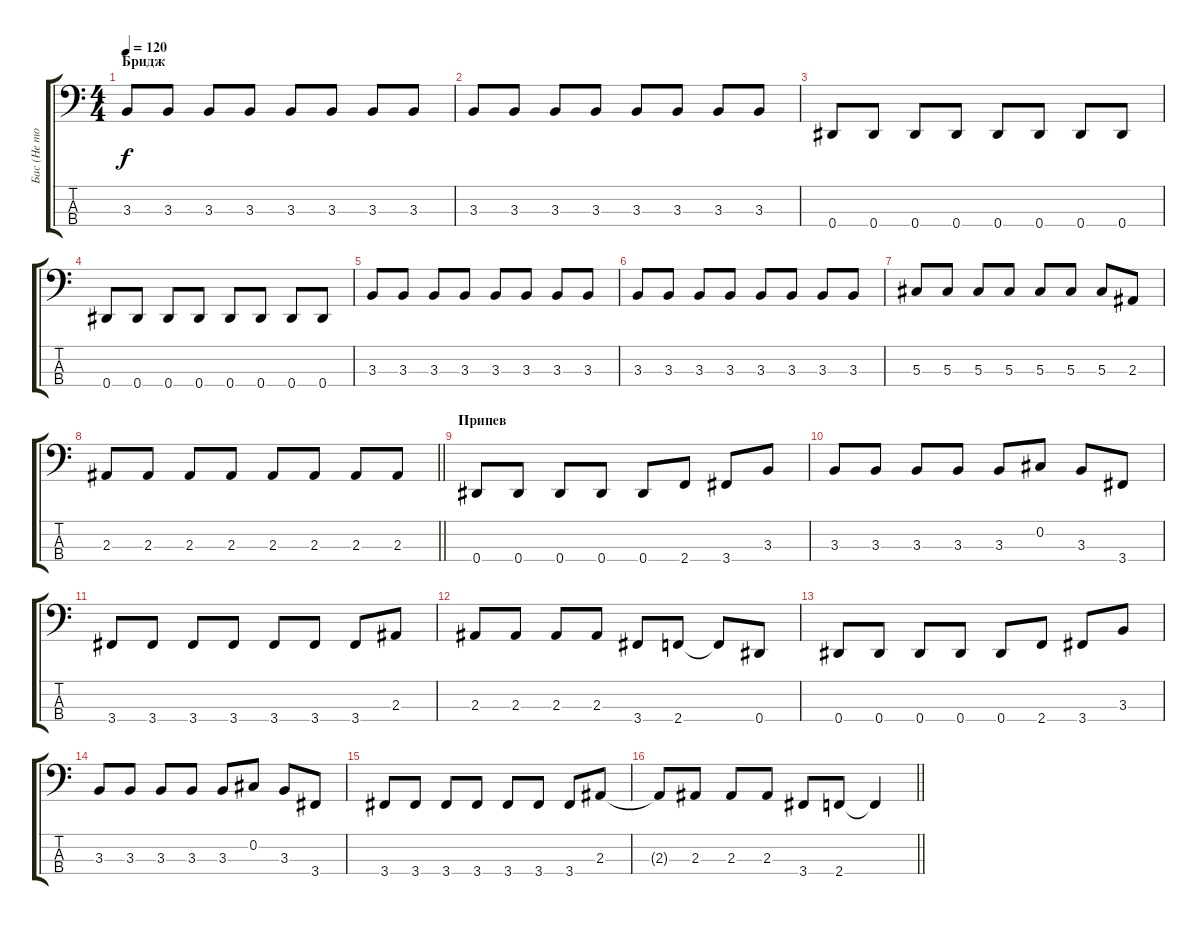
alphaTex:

\track ("Бас (Не точно)" "Бас (Не то") {instrument electricbassfinger}
\staff {score tabs}
\tuning (Gb2 Db2 Ab1 Eb1) {hide}
\ts (4 4)
\section ("" "Бридж")
\tempo 120
\clef f4
\ks c
3.3.8{dy f} 3.3.8 3.3.8 3.3.8 3.3.8 3.3.8 3.3.8 3.3.8 |
3.3.8 3.3.8 3.3.8 3.3.8 3.3.8 3.3.8 3.3.8 3.3.8 |
0.4.8 0.4.8 0.4.8 0.4.8 0.4.8 0.4.8 0.4.8 0.4.8 |
0.4.8 0.4.8 0.4.8 0.4.8 0.4.8 0.4.8 0.4.8 0.4.8 |
3.3.8 3.3.8 3.3.8 3.3.8 3.3.8 3.3.8 3.3.8 3.3.8 |
3.3.8 3.3.8 3.3.8 3.3.8 3.3.8 3.3.8 3.3.8 3.3.8 |
5.3.8 5.3.8 5.3.8 5.3.8 5.3.8 5.3.8 5.3.8 2.3.8 |
\barLineRight lightlight
2.3.8 2.3.8 2.3.8 2.3.8 2.3.8 2.3.8 2.3.8 2.3.8 |
\section ("" "Припев")
0.4.8 0.4.8 0.4.8 0.4.8 0.4.8 2.4.8 3.4.8 3.3.8 |
3.3.8 3.3.8 3.3.8 3.3.8 3.3.8 0.2.8 3.3.8 3.4.8 |
3.4.8 3.4.8 3.4.8 3.4.8 3.4.8 3.4.8 3.4.8 2.3.8 |
2.3.8 2.3.8 2.3.8 2.3.8 3.4.8 2.4.8 2.4{t}.8 0.4.8 |
0.4.8 0.4.8 0.4.8 0.4.8 0.4.8 2.4.8 3.4.8 3.3.8 |
3.3.8 3.3.8 3.3.8 3.3.8 3.3.8 0.2.8 3.3.8 3.4.8 |
3.4.8 3.4.8 3.4.8 3.4.8 3.4.8 3.4.8 3.4.8 2.3.8 |
\barLineRight lightlight
2.3{t}.8 2.3.8 2.3.8 2.3.8 3.4.8 2.4.8 2.4{t}.4
